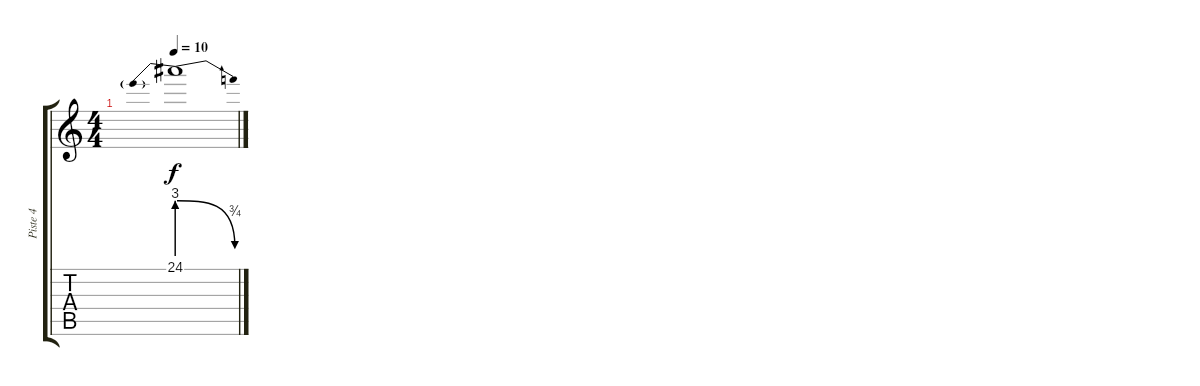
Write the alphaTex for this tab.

\track ("Piste 4" "Piste 4") {instrument stringensemble1}
\staff {score tabs}
\tuning (E4 B3 G3 D3 A2 E2) {hide}
\ts (4 4)
\tempo 10
\clef g2
\ks c
24.1{be (prebendrelease 0 12 60 3)}.1{dy f instrument stringensemble1}
